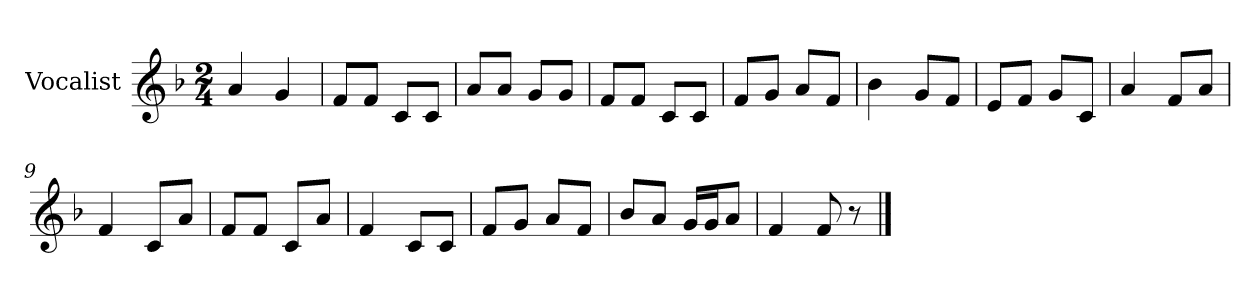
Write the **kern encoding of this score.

**kern
*part1
*staff1
*I"Vocalist
*k[b-]
*F:
*M2/4
=1
4a
4g
=2
8fL
8fJ
8cL
8cJ
=3
8aL
8aJ
8gL
8gJ
=4
8fL
8fJ
8cL
8cJ
=5
8fL
8gJ
8aL
8fJ
=6
4b-
8gL
8fJ
=7
8eL
8fJ
8gL
8cJ
=8
4a
8fL
8aJ
=9
4f
8cL
8aJ
=10
8fL
8fJ
8cL
8aJ
=11
4f
8cL
8cJ
=12
8fL
8gJ
8aL
8fJ
=13
8b-L
8aJ
16gLL
16gJ
8aJ
=14
4f
8f
8r
==
*-
